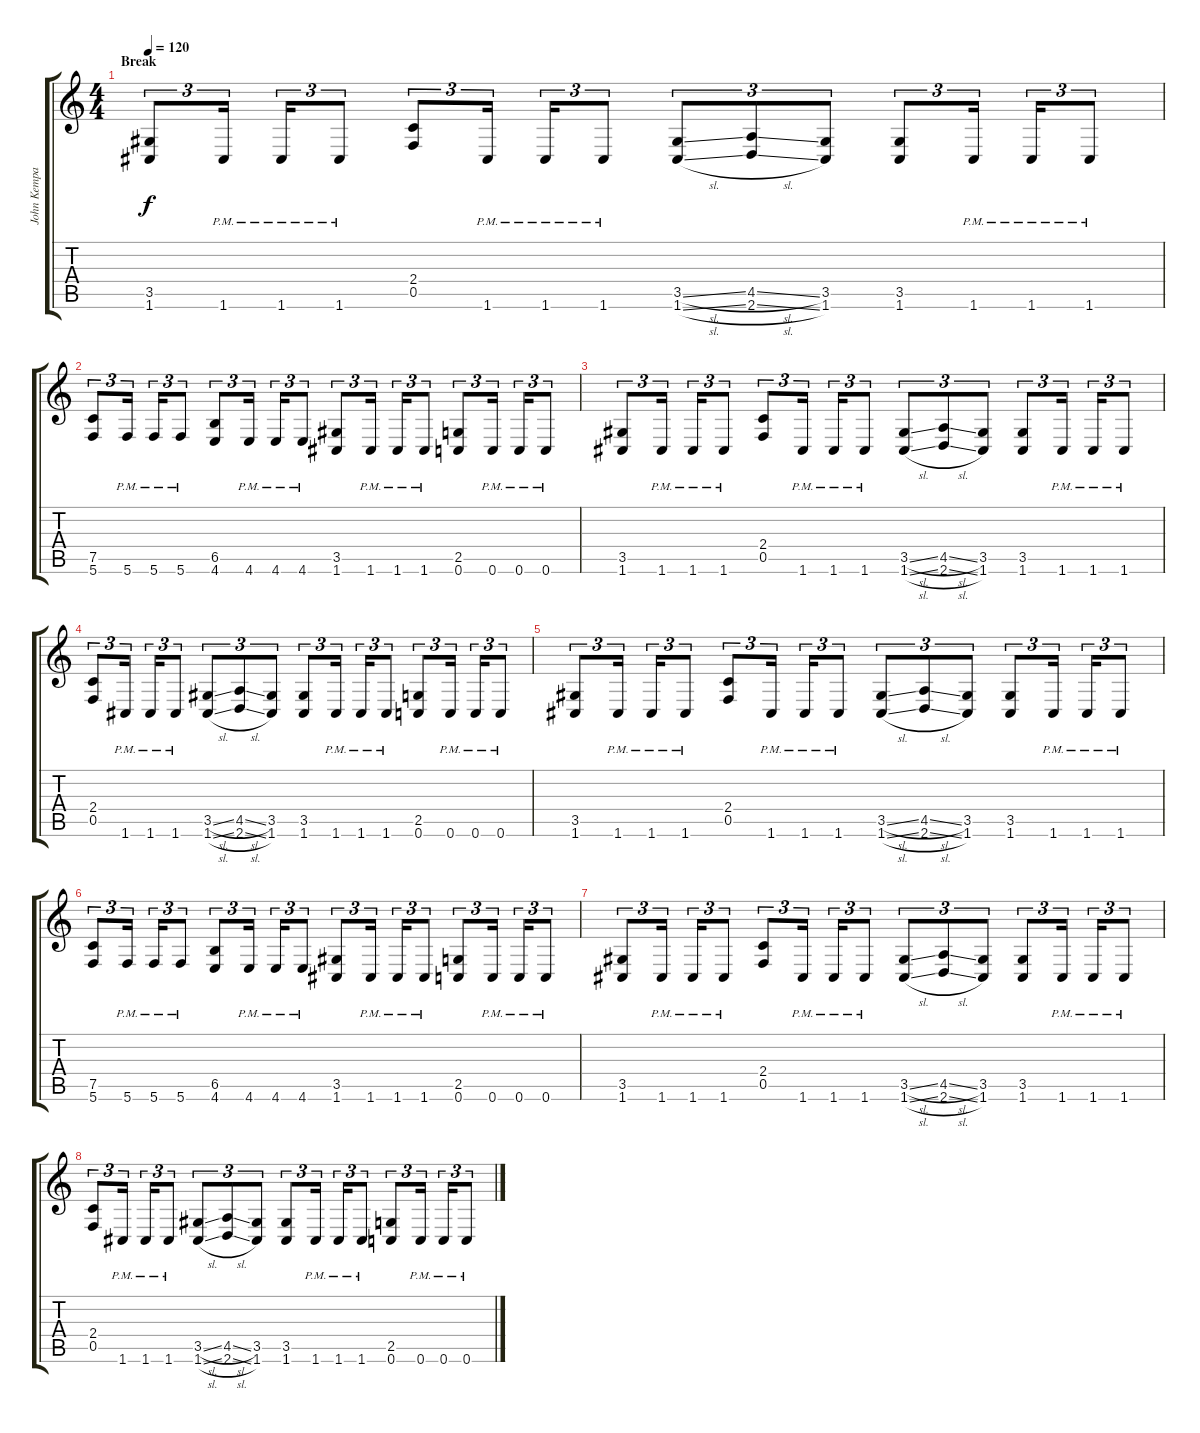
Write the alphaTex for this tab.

\track ("John Kempainen (Rhythm Guitar)" "John Kempa") {instrument distortionguitar}
\staff {score tabs}
\tuning (C4 G3 Eb3 Bb2 F2 C2) {hide}
\ts (4 4)
\section ("" "Break")
\tempo 120
\clef g2
\ks c
(3.5 1.6).8{tu (3 2) dy f} 1.6{pm}.16{tu (3 2)} 1.6{pm}.16{tu (3 2)} 1.6{pm}.8{tu (3 2)} (2.4 0.5).8{tu (3 2)} 1.6{pm}.16{tu (3 2)} 1.6{pm}.16{tu (3 2)} 1.6{pm}.8{tu (3 2)} (3.5{sl} 1.6{sl}).8{tu (3 2)} (4.5{sl} 2.6{sl}).8{tu (3 2)} (3.5 1.6).8{tu (3 2)} (3.5 1.6).8{tu (3 2)} 1.6{pm}.16{tu (3 2)} 1.6{pm}.16{tu (3 2)} 1.6{pm}.8{tu (3 2)} |
(7.5 5.6).8{tu (3 2)} 5.6{pm}.16{tu (3 2)} 5.6{pm}.16{tu (3 2)} 5.6{pm}.8{tu (3 2)} (6.5 4.6).8{tu (3 2)} 4.6{pm}.16{tu (3 2)} 4.6{pm}.16{tu (3 2)} 4.6{pm}.8{tu (3 2)} (3.5 1.6).8{tu (3 2)} 1.6{pm}.16{tu (3 2)} 1.6{pm}.16{tu (3 2)} 1.6{pm}.8{tu (3 2)} (2.5 0.6).8{tu (3 2)} 0.6{pm}.16{tu (3 2)} 0.6{pm}.16{tu (3 2)} 0.6{pm}.8{tu (3 2)} |
(3.5 1.6).8{tu (3 2)} 1.6{pm}.16{tu (3 2)} 1.6{pm}.16{tu (3 2)} 1.6{pm}.8{tu (3 2)} (2.4 0.5).8{tu (3 2)} 1.6{pm}.16{tu (3 2)} 1.6{pm}.16{tu (3 2)} 1.6{pm}.8{tu (3 2)} (3.5{sl} 1.6{sl}).8{tu (3 2)} (4.5{sl} 2.6{sl}).8{tu (3 2)} (3.5 1.6).8{tu (3 2)} (3.5 1.6).8{tu (3 2)} 1.6{pm}.16{tu (3 2)} 1.6{pm}.16{tu (3 2)} 1.6{pm}.8{tu (3 2)} |
(2.4 0.5).8{tu (3 2)} 1.6{pm}.16{tu (3 2)} 1.6{pm}.16{tu (3 2)} 1.6{pm}.8{tu (3 2)} (3.5{sl} 1.6{sl}).8{tu (3 2)} (4.5{sl} 2.6{sl}).8{tu (3 2)} (3.5 1.6).8{tu (3 2)} (3.5 1.6).8{tu (3 2)} 1.6{pm}.16{tu (3 2)} 1.6{pm}.16{tu (3 2)} 1.6{pm}.8{tu (3 2)} (2.5 0.6).8{tu (3 2)} 0.6{pm}.16{tu (3 2)} 0.6{pm}.16{tu (3 2)} 0.6{pm}.8{tu (3 2)} |
(3.5 1.6).8{tu (3 2)} 1.6{pm}.16{tu (3 2)} 1.6{pm}.16{tu (3 2)} 1.6{pm}.8{tu (3 2)} (2.4 0.5).8{tu (3 2)} 1.6{pm}.16{tu (3 2)} 1.6{pm}.16{tu (3 2)} 1.6{pm}.8{tu (3 2)} (3.5{sl} 1.6{sl}).8{tu (3 2)} (4.5{sl} 2.6{sl}).8{tu (3 2)} (3.5 1.6).8{tu (3 2)} (3.5 1.6).8{tu (3 2)} 1.6{pm}.16{tu (3 2)} 1.6{pm}.16{tu (3 2)} 1.6{pm}.8{tu (3 2)} |
(7.5 5.6).8{tu (3 2)} 5.6{pm}.16{tu (3 2)} 5.6{pm}.16{tu (3 2)} 5.6{pm}.8{tu (3 2)} (6.5 4.6).8{tu (3 2)} 4.6{pm}.16{tu (3 2)} 4.6{pm}.16{tu (3 2)} 4.6{pm}.8{tu (3 2)} (3.5 1.6).8{tu (3 2)} 1.6{pm}.16{tu (3 2)} 1.6{pm}.16{tu (3 2)} 1.6{pm}.8{tu (3 2)} (2.5 0.6).8{tu (3 2)} 0.6{pm}.16{tu (3 2)} 0.6{pm}.16{tu (3 2)} 0.6{pm}.8{tu (3 2)} |
(3.5 1.6).8{tu (3 2)} 1.6{pm}.16{tu (3 2)} 1.6{pm}.16{tu (3 2)} 1.6{pm}.8{tu (3 2)} (2.4 0.5).8{tu (3 2)} 1.6{pm}.16{tu (3 2)} 1.6{pm}.16{tu (3 2)} 1.6{pm}.8{tu (3 2)} (3.5{sl} 1.6{sl}).8{tu (3 2)} (4.5{sl} 2.6{sl}).8{tu (3 2)} (3.5 1.6).8{tu (3 2)} (3.5 1.6).8{tu (3 2)} 1.6{pm}.16{tu (3 2)} 1.6{pm}.16{tu (3 2)} 1.6{pm}.8{tu (3 2)} |
(2.4 0.5).8{tu (3 2)} 1.6{pm}.16{tu (3 2)} 1.6{pm}.16{tu (3 2)} 1.6{pm}.8{tu (3 2)} (3.5{sl} 1.6{sl}).8{tu (3 2)} (4.5{sl} 2.6{sl}).8{tu (3 2)} (3.5 1.6).8{tu (3 2)} (3.5 1.6).8{tu (3 2)} 1.6{pm}.16{tu (3 2)} 1.6{pm}.16{tu (3 2)} 1.6{pm}.8{tu (3 2)} (2.5 0.6).8{tu (3 2)} 0.6{pm}.16{tu (3 2)} 0.6{pm}.16{tu (3 2)} 0.6{pm}.8{tu (3 2)}
